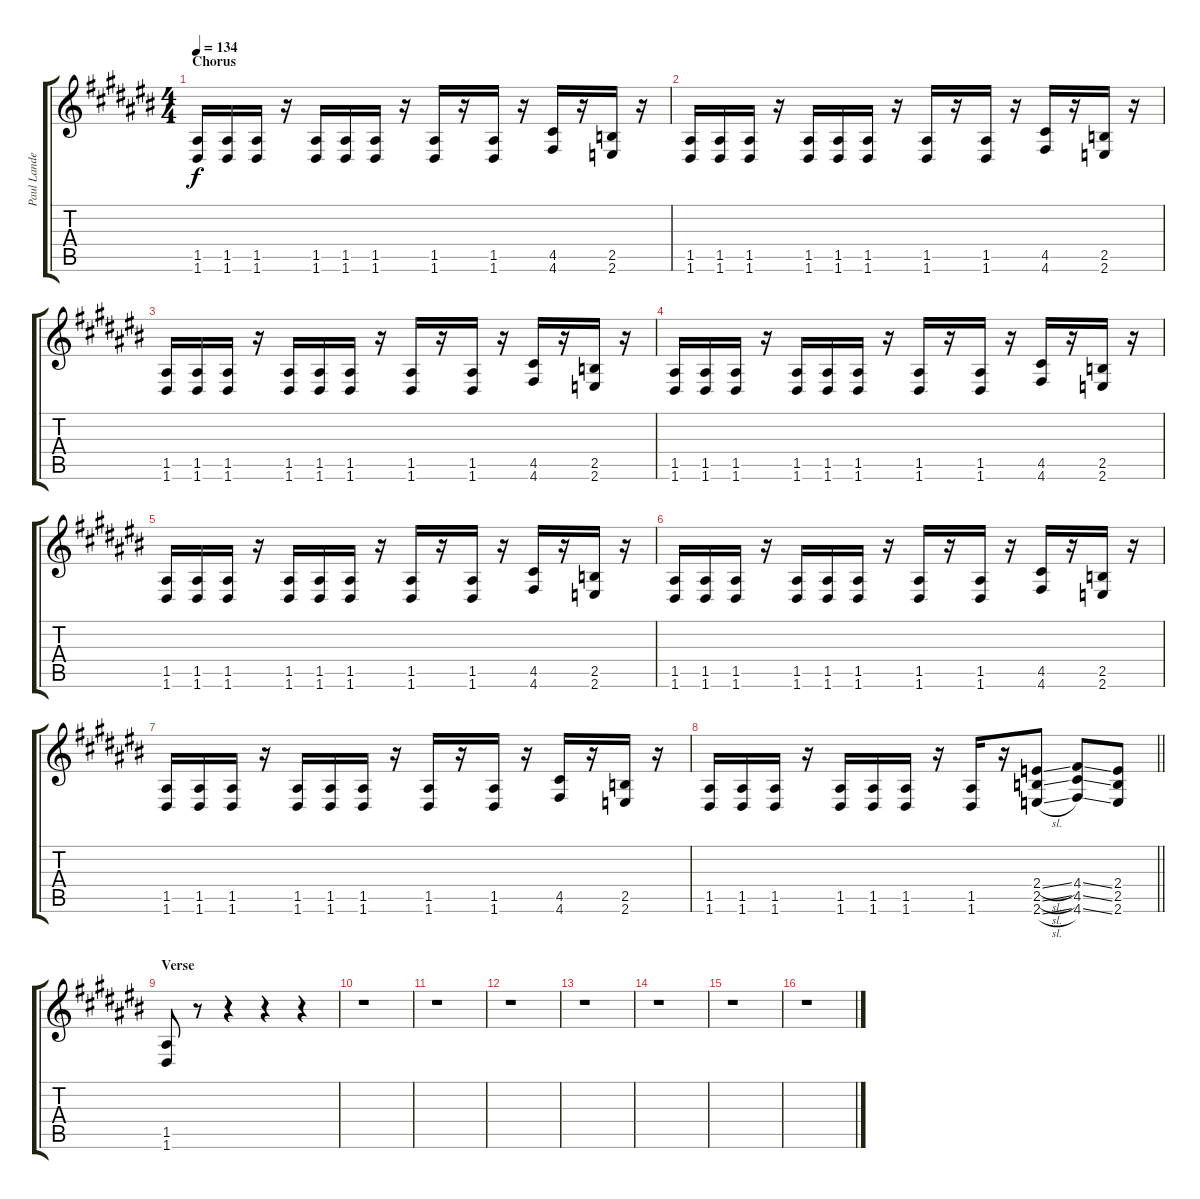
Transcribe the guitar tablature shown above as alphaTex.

\track ("Paul Landers - Guitar 2" "Paul Lande") {instrument distortionguitar}
\staff {score tabs}
\tuning (E4 B3 G3 D3 A2 D2) {hide}
\ts (4 4)
\section ("" "Chorus")
\tempo 134
\clef g2
\ks c#
(1.5 1.6).16{dy f} (1.5 1.6).16 (1.5 1.6).16 r.16 (1.5 1.6).16 (1.5 1.6).16 (1.5 1.6).16 r.16 (1.5 1.6).16 r.16 (1.5 1.6).16 r.16 (4.5 4.6).16 r.16 (2.5 2.6).16 r.16 |
(1.5 1.6).16 (1.5 1.6).16 (1.5 1.6).16 r.16 (1.5 1.6).16 (1.5 1.6).16 (1.5 1.6).16 r.16 (1.5 1.6).16 r.16 (1.5 1.6).16 r.16 (4.5 4.6).16 r.16 (2.5 2.6).16 r.16 |
(1.5 1.6).16 (1.5 1.6).16 (1.5 1.6).16 r.16 (1.5 1.6).16 (1.5 1.6).16 (1.5 1.6).16 r.16 (1.5 1.6).16 r.16 (1.5 1.6).16 r.16 (4.5 4.6).16 r.16 (2.5 2.6).16 r.16 |
(1.5 1.6).16 (1.5 1.6).16 (1.5 1.6).16 r.16 (1.5 1.6).16 (1.5 1.6).16 (1.5 1.6).16 r.16 (1.5 1.6).16 r.16 (1.5 1.6).16 r.16 (4.5 4.6).16 r.16 (2.5 2.6).16 r.16 |
(1.5 1.6).16 (1.5 1.6).16 (1.5 1.6).16 r.16 (1.5 1.6).16 (1.5 1.6).16 (1.5 1.6).16 r.16 (1.5 1.6).16 r.16 (1.5 1.6).16 r.16 (4.5 4.6).16 r.16 (2.5 2.6).16 r.16 |
(1.5 1.6).16 (1.5 1.6).16 (1.5 1.6).16 r.16 (1.5 1.6).16 (1.5 1.6).16 (1.5 1.6).16 r.16 (1.5 1.6).16 r.16 (1.5 1.6).16 r.16 (4.5 4.6).16 r.16 (2.5 2.6).16 r.16 |
(1.5 1.6).16 (1.5 1.6).16 (1.5 1.6).16 r.16 (1.5 1.6).16 (1.5 1.6).16 (1.5 1.6).16 r.16 (1.5 1.6).16 r.16 (1.5 1.6).16 r.16 (4.5 4.6).16 r.16 (2.5 2.6).16 r.16 |
\barLineRight lightlight
(1.5 1.6).16 (1.5 1.6).16 (1.5 1.6).16 r.16 (1.5 1.6).16 (1.5 1.6).16 (1.5 1.6).16 r.16 (1.5 1.6).16 r.16 (2.4{sl} 2.5{sl} 2.6{sl}).8 (4.4{ss} 4.5{ss} 4.6{ss}).8 (2.4 2.5 2.6).8 |
\section ("" "Verse")
(1.5 1.6).8 r.8 r.4 r.4 r.4 |
r.1 |
r.1 |
r.1 |
r.1 |
r.1 |
r.1 |
r.1
